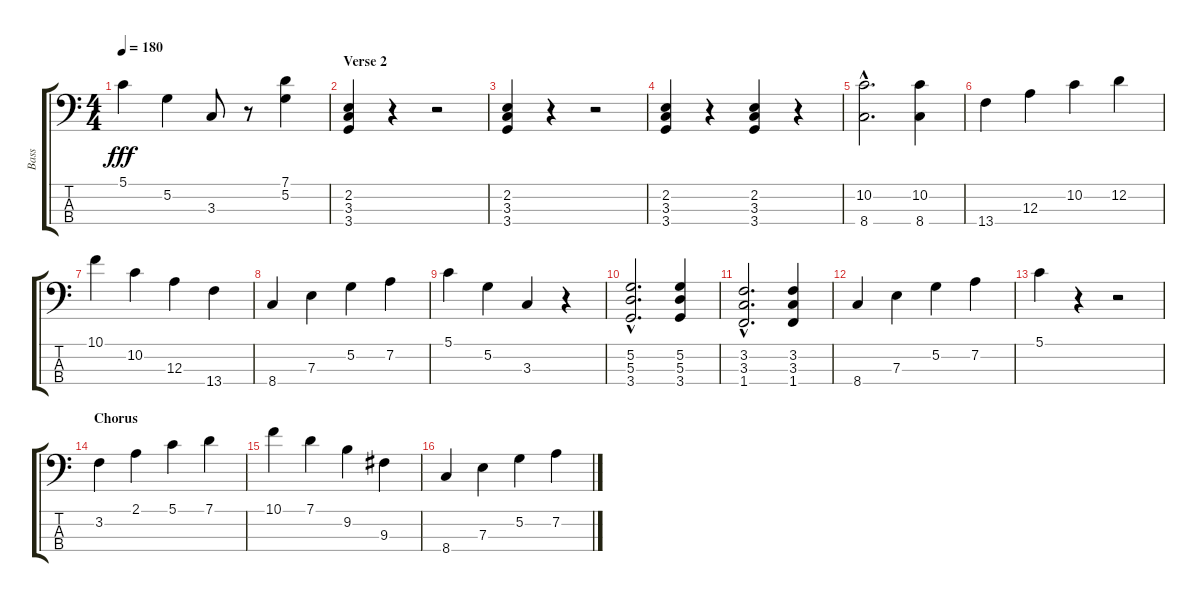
\track ("Bass" "Bass") {instrument acousticbass}
\staff {score tabs}
\tuning (G2 D2 A1 E1) {hide}
\ts (4 4)
\tempo 180
\clef f4
\ks c
5.1.4{dy fff} 5.2.4 3.3.8 r.8 (7.1 5.2).4 |
\section ("" "Verse 2")
(2.2 3.3 3.4).4 r.4 r.2 |
(2.2 3.3 3.4).4 r.4 r.2 |
(2.2 3.3 3.4).4 r.4 (2.2 3.3 3.4).4 r.4 |
(10.2{hac} 8.4{hac}).2{d} (10.2 8.4).4 |
13.4.4 12.3.4 10.2.4 12.2.4 |
10.1.4 10.2.4 12.3.4 13.4.4 |
8.4.4 7.3.4 5.2.4 7.2.4 |
5.1.4 5.2.4 3.3.4 r.4 |
(5.2{hac} 5.3{hac} 3.4{hac}).2{d} (5.2 5.3 3.4).4 |
(3.2{hac} 3.3{hac} 1.4{hac}).2{d} (3.2 3.3 1.4).4 |
8.4.4 7.3.4 5.2.4 7.2.4 |
5.1.4 r.4 r.2 |
\section ("" "Chorus")
3.2.4 2.1.4 5.1.4 7.1.4 |
10.1.4 7.1.4 9.2.4 9.3.4 |
8.4.4 7.3.4 5.2.4 7.2.4
